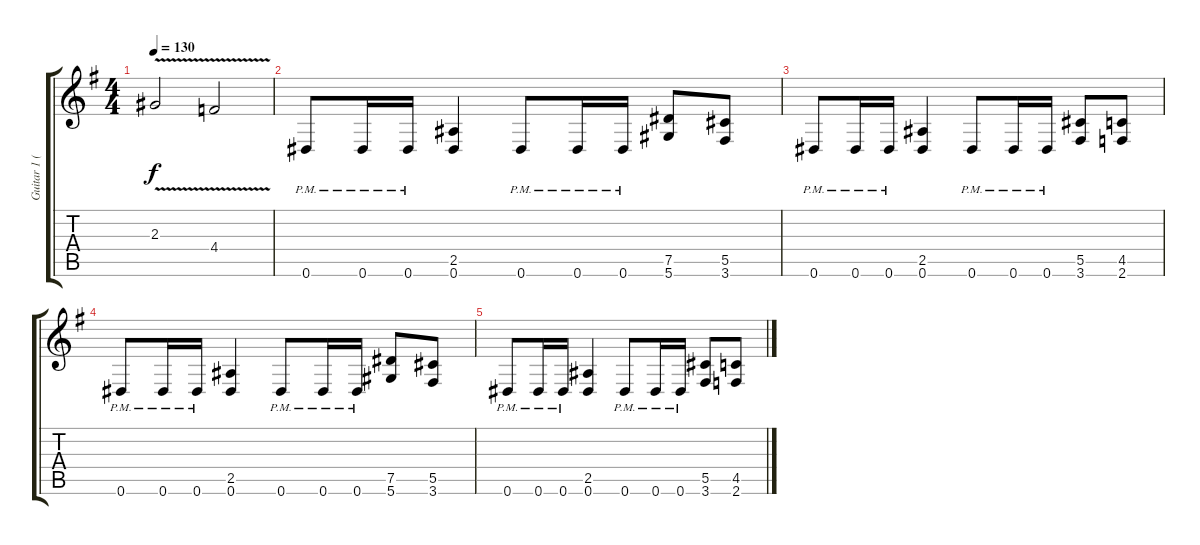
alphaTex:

\track ("Guitar 1 (SheJa)" "Guitar 1 (") {instrument distortionguitar}
\staff {score tabs}
\tuning (Eb4 Bb3 Gb3 Db3 Ab2 Eb2) {hide}
\ts (4 4)
\tempo 130
\clef g2
\ks g
2.3{v}.2{dy f} 4.4{v}.2 |
0.6{pm}.8 0.6{pm}.16 0.6{pm}.16 (2.5 0.6).4 0.6{pm}.8 0.6{pm}.16 0.6{pm}.16 (7.5 5.6).8 (5.5 3.6).8 |
0.6{pm}.8 0.6{pm}.16 0.6{pm}.16 (2.5 0.6).4 0.6{pm}.8 0.6{pm}.16 0.6{pm}.16 (5.5 3.6).8 (4.5 2.6).8 |
0.6{pm}.8 0.6{pm}.16 0.6{pm}.16 (2.5 0.6).4 0.6{pm}.8 0.6{pm}.16 0.6{pm}.16 (7.5 5.6).8 (5.5 3.6).8 |
0.6{pm}.8 0.6{pm}.16 0.6{pm}.16 (2.5 0.6).4 0.6{pm}.8 0.6{pm}.16 0.6{pm}.16 (5.5 3.6).8 (4.5 2.6).8
